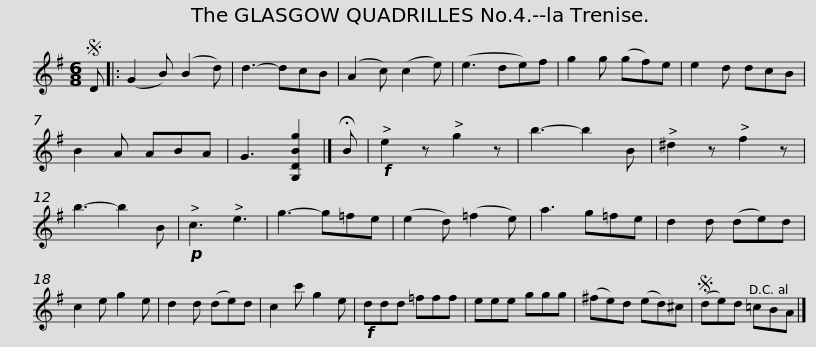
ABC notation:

X:1
L:1/8
M:6/8
I:linebreak $
K:G
V:1 treble
V:1
S D |: (G2 B) (B2 d) | d3- dcB | (A2 c) (c2 e) | (e3 de)f | %5
 g2 g (gf)e | e2 d dcB | B2 A ABA | G3 [G,DBg]2 |] !fermata!B |$ %10
!f! e2 z g2 z | b3- b2 B | ^d2 z f2 z | b3- b2 B |!p! c3 e3 | %15
 g3- g=fe | (e2 d) (=f2 e) | a3 g=fe | d2 d (de)d | c2 e g2 e |$ %20
 d2 d (de)d | c2 c' g2 e |!f! ddd =fff | eee ggg | (^fe)d (ed)^c | %25
S (de)d =cBA |] %26
